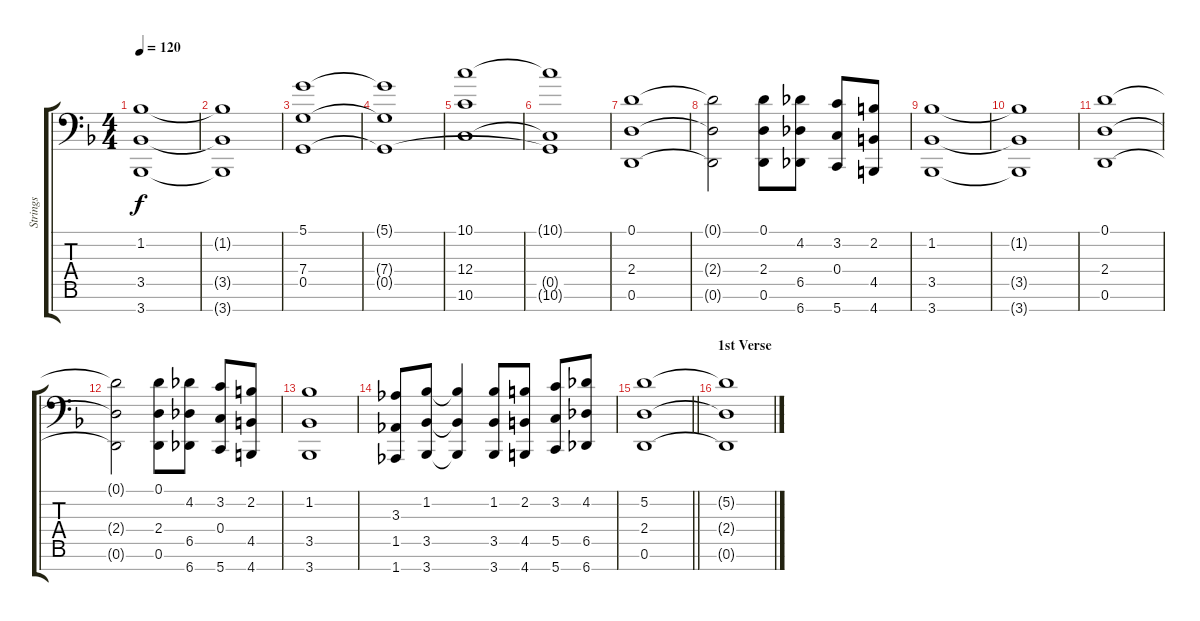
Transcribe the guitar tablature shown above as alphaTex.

\track ("Strings" "Strings") {instrument stringensemble2}
\staff {score tabs}
\tuning (D4 A3 F3 C3 G2 D2 G1) {hide}
\ts (4 4)
\tempo 120
\clef f4
\ks f
(1.2 3.5 3.7).1{dy f} |
(1.2{t} 3.5{t} 3.7{t}).1 |
(5.1 7.4 0.5).1 |
(5.1{t} 7.4{t} 0.5{t}).1 |
(10.1 12.4 10.6).1 |
(10.1{t} 0.5{t} 10.6{t}).1 |
(0.1 2.4 0.6).1 |
(0.1{t} 2.4{t} 0.6{t}).2 (0.1 2.4 0.6).8{instrument stringensemble1} (4.2 6.5 6.7).8 (3.2 0.4 5.7).8 (2.2 4.5 4.7).8 |
(1.2 3.5 3.7).1{instrument stringensemble2} |
(1.2{t} 3.5{t} 3.7{t}).1 |
(0.1 2.4 0.6).1 |
(0.1{t} 2.4{t} 0.6{t}).2 (0.1 2.4 0.6).8{instrument stringensemble1} (4.2 6.5 6.7).8 (3.2 0.4 5.7).8 (2.2 4.5 4.7).8 |
(1.2 3.5 3.7).1{instrument stringensemble2} |
(3.3 1.5 1.7).8 (1.2 3.5 3.7).8 (1.2{t} 3.5{t} 3.7{t}).4 (1.2 3.5 3.7).8{instrument stringensemble1} (2.2 4.5 4.7).8 (3.2 5.5 5.7).8 (4.2 6.5 6.7).8 |
\barLineRight lightlight
(5.2 2.4 0.6).1{instrument stringensemble2} |
\section ("" "1st Verse")
(5.2{t} 2.4{t} 0.6{t}).1
